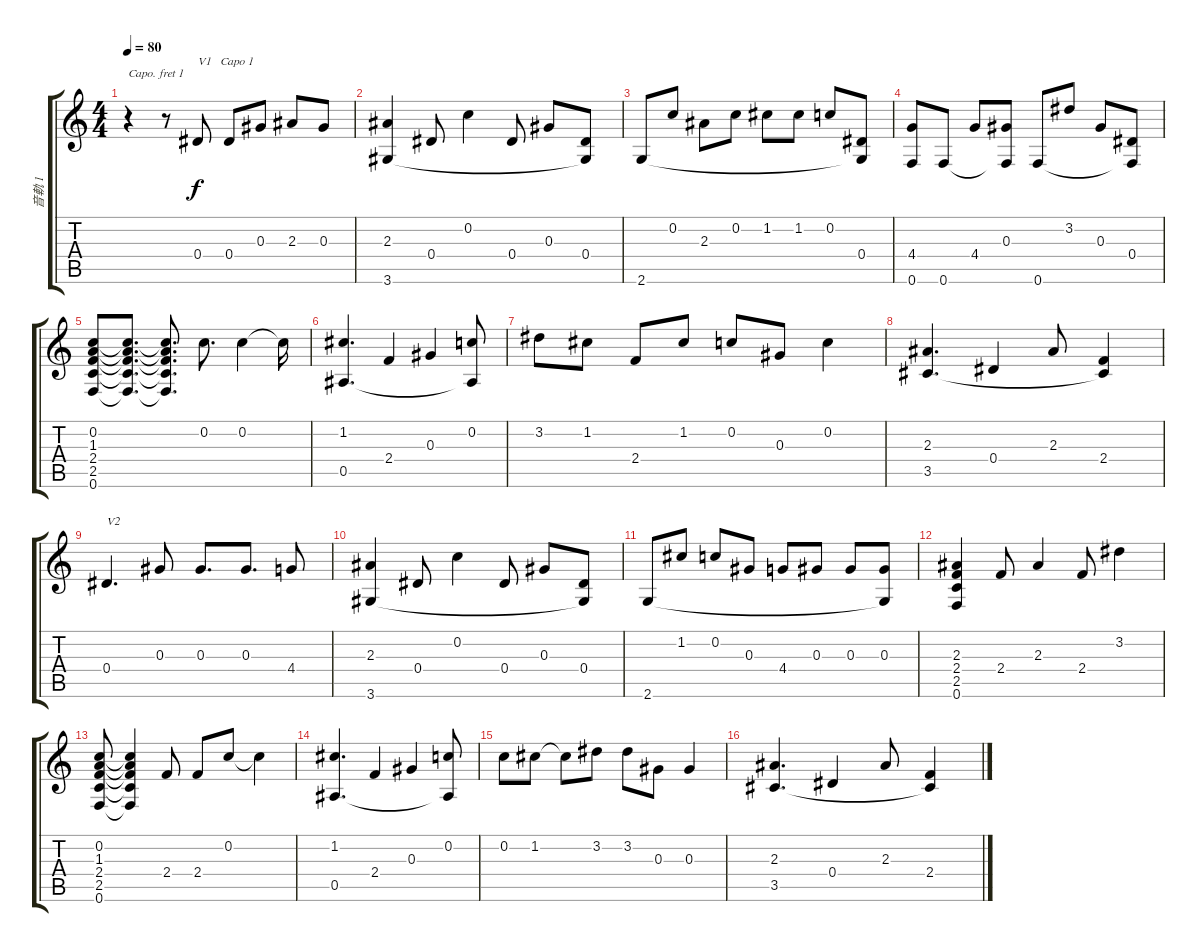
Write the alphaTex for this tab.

\track ("音軌 1" "音軌 1") {instrument acousticguitarnylon}
\staff {score tabs}
\capo 1
\tuning (E4 B3 G3 D3 A2 E2) {hide}
\ts (4 4)
\tempo 80
\clef g2
\ks c
r.4{dy f instrument acousticguitarnylon} r.8 0.4.8{txt "V1   Capo 1"} 0.4.8 0.3.8 2.3.8 0.3.8 |
(2.3 3.6).4 0.4.8 0.2.4 0.4.8 0.3.8 (0.4 3.6{t}).8 |
2.6.8 0.2.8 2.3.8 0.2.8 1.2.8 1.2.8 0.2.8 (0.4 2.6{t}).8 |
(4.4 0.6).8 0.6.8 4.4.8 (0.3 0.6{t}).8 0.6.8 3.2.8 0.3.8 (0.4 0.6{t}).8 |
(0.2 1.3 2.4 2.5 0.6).8 (0.2{t} 1.3{t} 2.4{t} 2.5{t} 0.6{t}).8{d} (0.2{t} 1.3{t} 2.4{t} 2.5{t} 0.6{t}).8{d} 0.2.8{d} 0.2.4 0.2{t}.16 |
(1.2 0.5).4{d} 2.4.4 0.3.4 (0.2 0.5{t}).8 |
3.2.8 1.2.8 2.4.8 1.2.8 0.2.8 0.3.8 0.2.4 |
(2.3 3.5).4{d} 0.4.4 2.3.8 (2.4 3.5{t}).4 |
0.4.4{d txt "V2"} 0.3.8 0.3.8{d} 0.3.8{d} 4.4.8 |
(2.3 3.6).4 0.4.8 0.2.4 0.4.8 0.3.8 (0.4 3.6{t}).8 |
2.6.8 1.2.8 0.2.8 0.3.8 4.4.8 0.3.8 0.3.8 (0.3 2.6{t}).8 |
(2.3 2.4 2.5 0.6).4 2.4.8 2.3.4 2.4.8 3.2.4 |
(0.2 1.3 2.4 2.5 0.6).8 (0.2{t} 1.3{t} 2.4{t} 2.5{t} 0.6{t}).4 2.4.8 2.4.8 0.2.8 0.2{t}.4 |
(1.2 0.5).4{d} 2.4.4 0.3.4 (0.2 0.5{t}).8 |
0.2.8 1.2.8 1.2{t}.8 3.2.8 3.2.8 0.3.8 0.3.4 |
(2.3 3.5).4{d} 0.4.4 2.3.8 (2.4 3.5{t}).4
